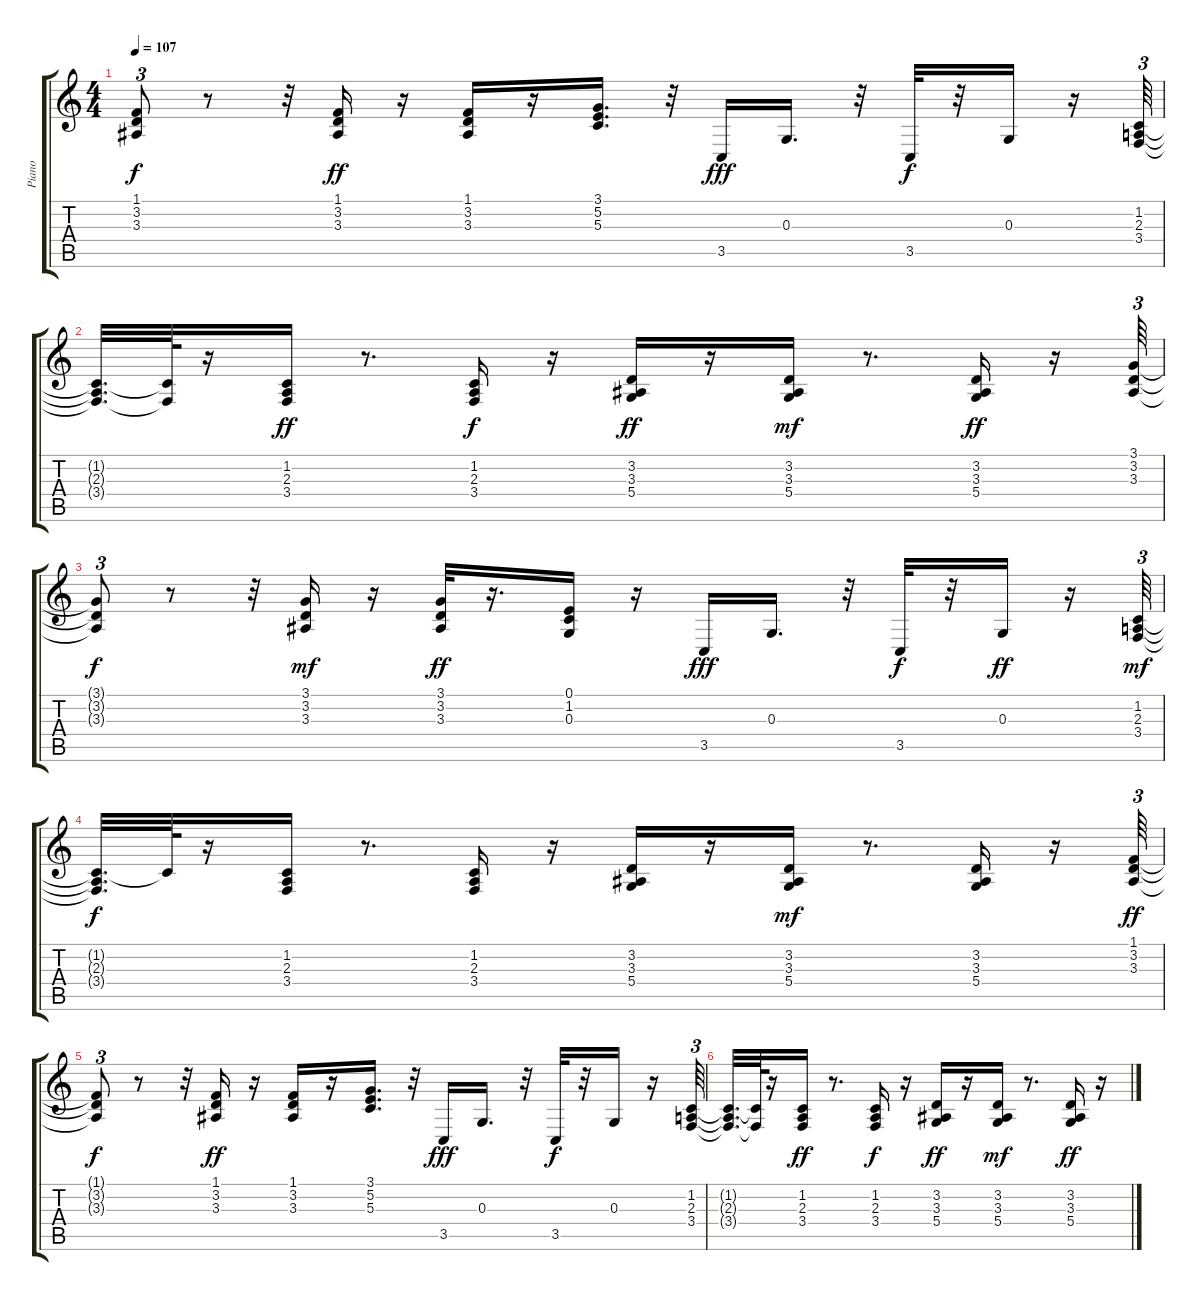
\track ("Piano" "Piano") {instrument acousticgrandpiano}
\staff {score tabs}
\tuning (E4 B3 G3 D3 A2 E2) {hide}
\ts (4 4)
\tempo 107
\clef g2
\ks c
(1.1{t} 3.2{t} 3.3{t}).8{tu (3 2) dy f} r.8 r.32 (1.1 3.2 3.3).16{dy ff} r.16 (1.1 3.2 3.3).16 r.16 (3.1 5.2 5.3).16{d} r.32 3.5.16{dy fff} 0.3.16{d} r.32 3.5.32{dy f} r.32 0.3.16 r.16 (1.2 2.3 3.4).64{tu (3 2)} |
(1.2{t} 2.3{t} 3.4{t}).32{d} (1.2{t} 3.4{t}).64 r.16 (1.2 2.3 3.4).16{dy ff} r.8{d} (1.2 2.3 3.4).16{dy f} r.16 (3.2 3.3 5.4).16{dy ff} r.16 (3.2 3.3 5.4).16{dy mf} r.8{d} (3.2 3.3 5.4).16{dy ff} r.16 (3.1 3.2 3.3).64{tu (3 2)} |
(3.1{t} 3.2{t} 3.3{t}).8{tu (3 2) dy f} r.8 r.32 (3.1 3.2 3.3).16{dy mf} r.16 (3.1 3.2 3.3).32{dy ff} r.16{d} (0.1 1.2 0.3).16 r.16 3.5.16{dy fff} 0.3.16{d} r.32 3.5.32{dy f} r.32 0.3.16{dy ff} r.16 (1.2 2.3 3.4).64{tu (3 2) dy mf} |
(1.2{t} 2.3{t} 3.4{t}).32{d dy f} 1.2{t}.64 r.16 (1.2 2.3 3.4).16 r.8{d} (1.2 2.3 3.4).16 r.16 (3.2 3.3 5.4).16 r.16 (3.2 3.3 5.4).16{dy mf} r.8{d} (3.2 3.3 5.4).16 r.16 (1.1 3.2 3.3).64{tu (3 2) dy ff} |
(1.1{t} 3.2{t} 3.3{t}).8{tu (3 2) dy f} r.8 r.32 (1.1 3.2 3.3).16{dy ff} r.16 (1.1 3.2 3.3).16 r.16 (3.1 5.2 5.3).16{d} r.32 3.5.16{dy fff} 0.3.16{d} r.32 3.5.32{dy f} r.32 0.3.16 r.16 (1.2 2.3 3.4).64{tu (3 2)} |
(1.2{t} 2.3{t} 3.4{t}).32{d} (1.2{t} 3.4{t}).64 r.16 (1.2 2.3 3.4).16{dy ff} r.8{d} (1.2 2.3 3.4).16{dy f} r.16 (3.2 3.3 5.4).16{dy ff} r.16 (3.2 3.3 5.4).16{dy mf} r.8{d} (3.2 3.3 5.4).16{dy ff} r.16
